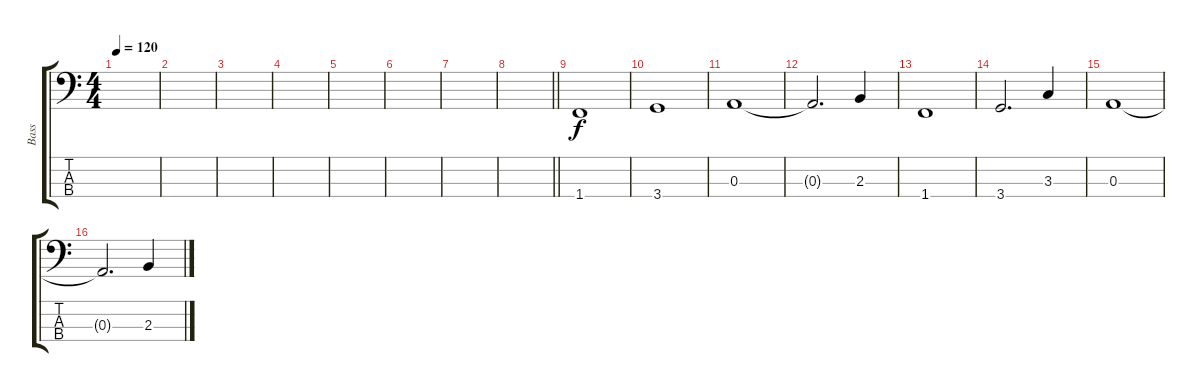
\track ("Bass" "Bass") {instrument acousticbass}
\staff {score tabs}
\tuning (G2 D2 A1 E1) {hide}
\ts (4 4)
\section ("" "")
\tempo 120
\clef f4
\ks c
|
|
|
|
|
|
|
\barLineRight lightlight
|
\section ("" "")
1.4.1 |
3.4.1 |
0.3.1 |
0.3{t}.2{d} 2.3.4 |
1.4.1 |
3.4.2{d} 3.3.4 |
0.3.1 |
0.3{t}.2{d} 2.3.4
